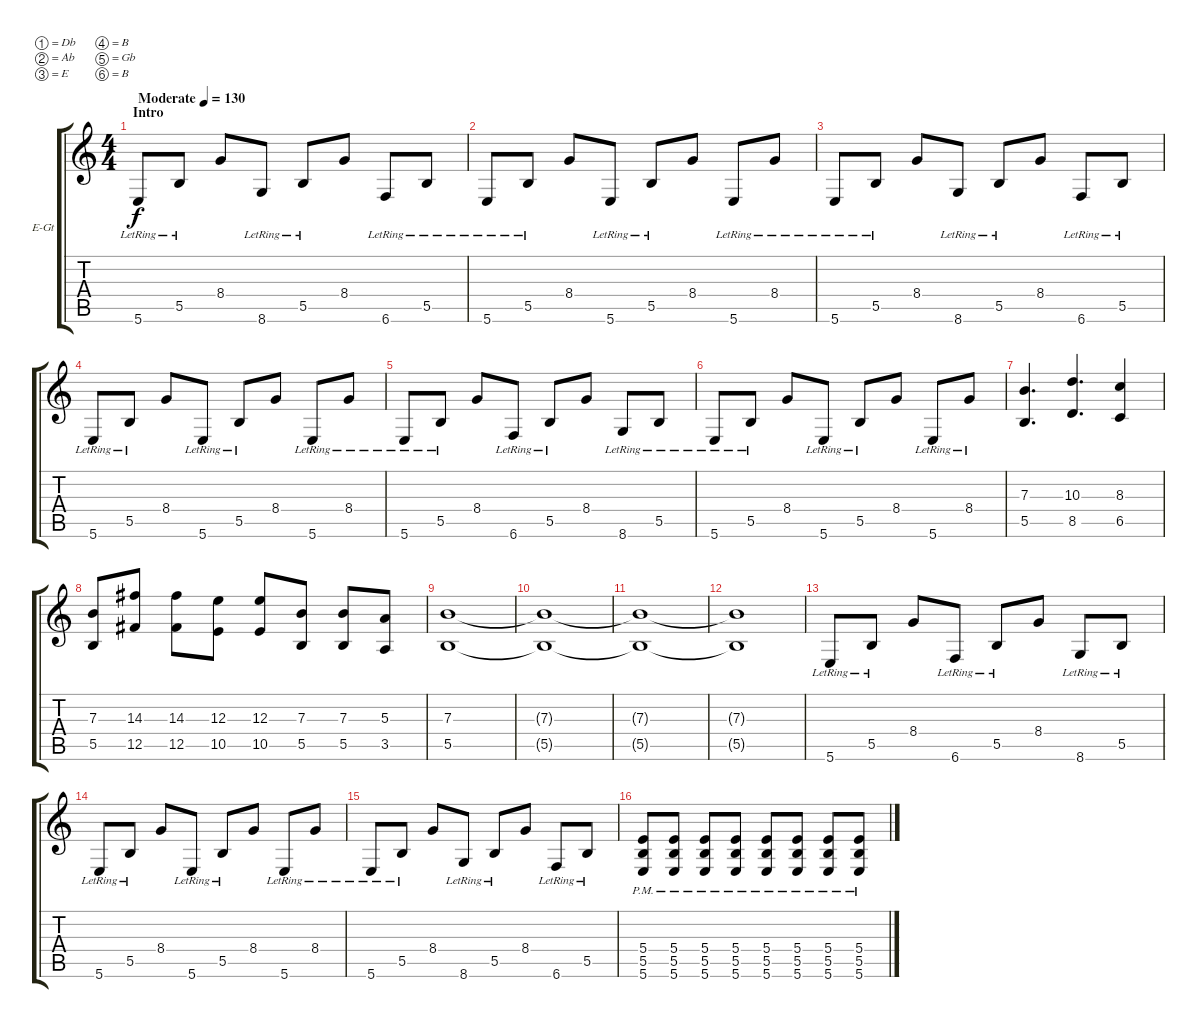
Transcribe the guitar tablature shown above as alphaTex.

\bracketExtendMode groupsimilarinstruments
\firstSystemTrackNameOrientation horizontal
\otherSystemsTrackNameOrientation horizontal
\track ("Jim Root" "E-Gt") {instrument overdrivenguitar}
\staff {score tabs}
\tuning (Db4 Ab3 E3 B2 Gb2 B1)
\ts (4 4)
\beaming (8 2 2 2 2)
\section ("" "Intro")
\tempo (130 "Moderate")
\clef g2
\ks c
5.6{lr}.8{dy f instrument overdrivenguitar} 5.5{lr}.8 8.4.8 8.6{lr}.8 5.5{lr}.8 8.4.8 6.6{lr}.8 5.5{lr}.8 |
5.6{lr}.8 5.5{lr}.8 8.4.8 5.6{lr}.8 5.5{lr}.8 8.4.8 5.6{lr}.8 8.4{lr}.8 |
5.6{lr}.8 5.5{lr}.8 8.4.8 8.6{lr}.8 5.5{lr}.8 8.4.8 6.6{lr}.8 5.5{lr}.8 |
5.6{lr}.8 5.5{lr}.8 8.4.8 5.6{lr}.8 5.5{lr}.8 8.4.8 5.6{lr}.8 8.4{lr}.8 |
5.6{lr}.8 5.5{lr}.8 8.4.8 6.6{lr}.8 5.5{lr}.8 8.4.8 8.6{lr}.8 5.5{lr}.8 |
5.6{lr}.8 5.5{lr}.8 8.4.8 5.6{lr}.8 5.5{lr}.8 8.4.8 5.6{lr}.8 8.4{lr}.8 |
(5.5 7.3).4{d} (8.5 10.3).4{d} (6.5 8.3).4 |
(5.5 7.3).8 (12.5 14.3).8 (12.5 14.3).8 (10.5 12.3).8 (10.5 12.3).8 (5.5 7.3).8 (5.5 7.3).8 (3.5 5.3).8 |
(5.5 7.3).1 |
(5.5{t} 7.3{t}).1 |
(5.5{t} 7.3{t}).1 |
(5.5{t} 7.3{t}).1 |
5.6{lr}.8 5.5{lr}.8 8.4.8 6.6{lr}.8 5.5{lr}.8 8.4.8 8.6{lr}.8 5.5{lr}.8 |
5.6{lr}.8 5.5{lr}.8 8.4.8 5.6{lr}.8 5.5{lr}.8 8.4.8 5.6{lr}.8 8.4{lr}.8 |
5.6{lr}.8 5.5{lr}.8 8.4.8 8.6{lr}.8 5.5{lr}.8 8.4.8 6.6{lr}.8 5.5{lr}.8 |
(5.6{pm} 5.5{pm} 5.4{pm}).8 (5.6{pm} 5.5{pm} 5.4{pm}).8 (5.6{pm} 5.5{pm} 5.4{pm}).8 (5.6{pm} 5.5{pm} 5.4{pm}).8 (5.6{pm} 5.5{pm} 5.4{pm}).8 (5.6{pm} 5.5{pm} 5.4{pm}).8 (5.6{pm} 5.5{pm} 5.4{pm}).8 (5.6{pm} 5.5{pm} 5.4{pm}).8
